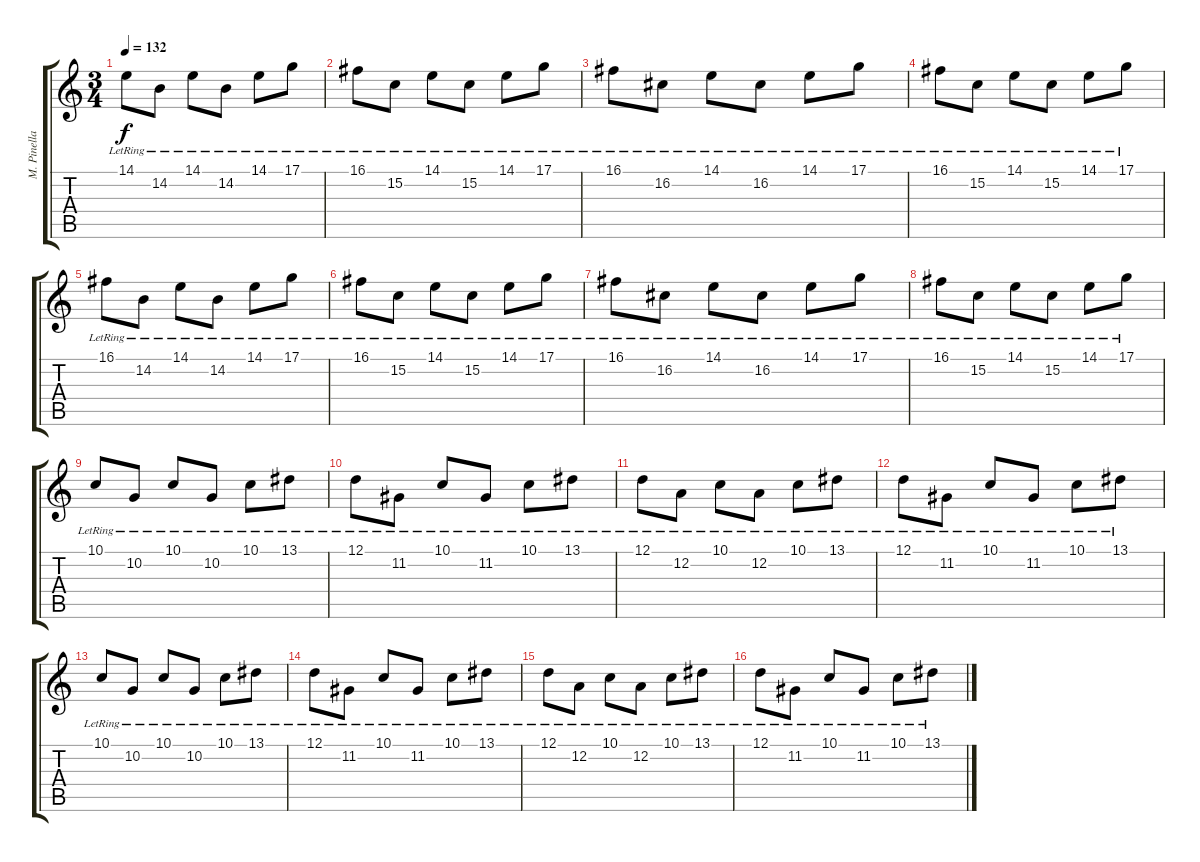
\track ("M. Pinella [Piano, Add. Guitar]" "M. Pinella") {instrument pad1newage}
\staff {score tabs}
\tuning (D4 A3 F3 C3 G2 D2) {hide}
\ts (3 4)
\tempo 132
\clef g2
\ks c
14.1{lr}.8{dy f} 14.2{lr}.8 14.1{lr}.8 14.2{lr}.8 14.1{lr}.8 17.1{lr}.8 |
16.1{lr}.8 15.2{lr}.8 14.1{lr}.8 15.2{lr}.8 14.1{lr}.8 17.1{lr}.8 |
16.1{lr}.8 16.2{lr}.8 14.1{lr}.8 16.2{lr}.8 14.1{lr}.8 17.1{lr}.8 |
16.1{lr}.8 15.2{lr}.8 14.1{lr}.8 15.2{lr}.8 14.1{lr}.8 17.1{lr}.8 |
16.1{lr}.8 14.2{lr}.8 14.1{lr}.8 14.2{lr}.8 14.1{lr}.8 17.1{lr}.8 |
16.1{lr}.8 15.2{lr}.8 14.1{lr}.8 15.2{lr}.8 14.1{lr}.8 17.1{lr}.8 |
16.1{lr}.8 16.2{lr}.8 14.1{lr}.8 16.2{lr}.8 14.1{lr}.8 17.1{lr}.8 |
16.1{lr}.8 15.2{lr}.8 14.1{lr}.8 15.2{lr}.8 14.1{lr}.8 17.1{lr}.8 |
10.1{lr}.8 10.2{lr}.8 10.1{lr}.8 10.2{lr}.8 10.1{lr}.8 13.1{lr}.8 |
12.1{lr}.8 11.2{lr}.8 10.1{lr}.8 11.2{lr}.8 10.1{lr}.8 13.1{lr}.8 |
12.1{lr}.8 12.2{lr}.8 10.1{lr}.8 12.2{lr}.8 10.1{lr}.8 13.1{lr}.8 |
12.1{lr}.8 11.2{lr}.8 10.1{lr}.8 11.2{lr}.8 10.1{lr}.8 13.1{lr}.8 |
10.1{lr}.8 10.2{lr}.8 10.1{lr}.8 10.2{lr}.8 10.1{lr}.8 13.1{lr}.8 |
12.1{lr}.8 11.2{lr}.8 10.1{lr}.8 11.2{lr}.8 10.1{lr}.8 13.1{lr}.8 |
12.1{lr}.8 12.2{lr}.8 10.1{lr}.8 12.2{lr}.8 10.1{lr}.8 13.1{lr}.8 |
12.1{lr}.8 11.2{lr}.8 10.1{lr}.8 11.2{lr}.8 10.1{lr}.8 13.1{lr}.8
